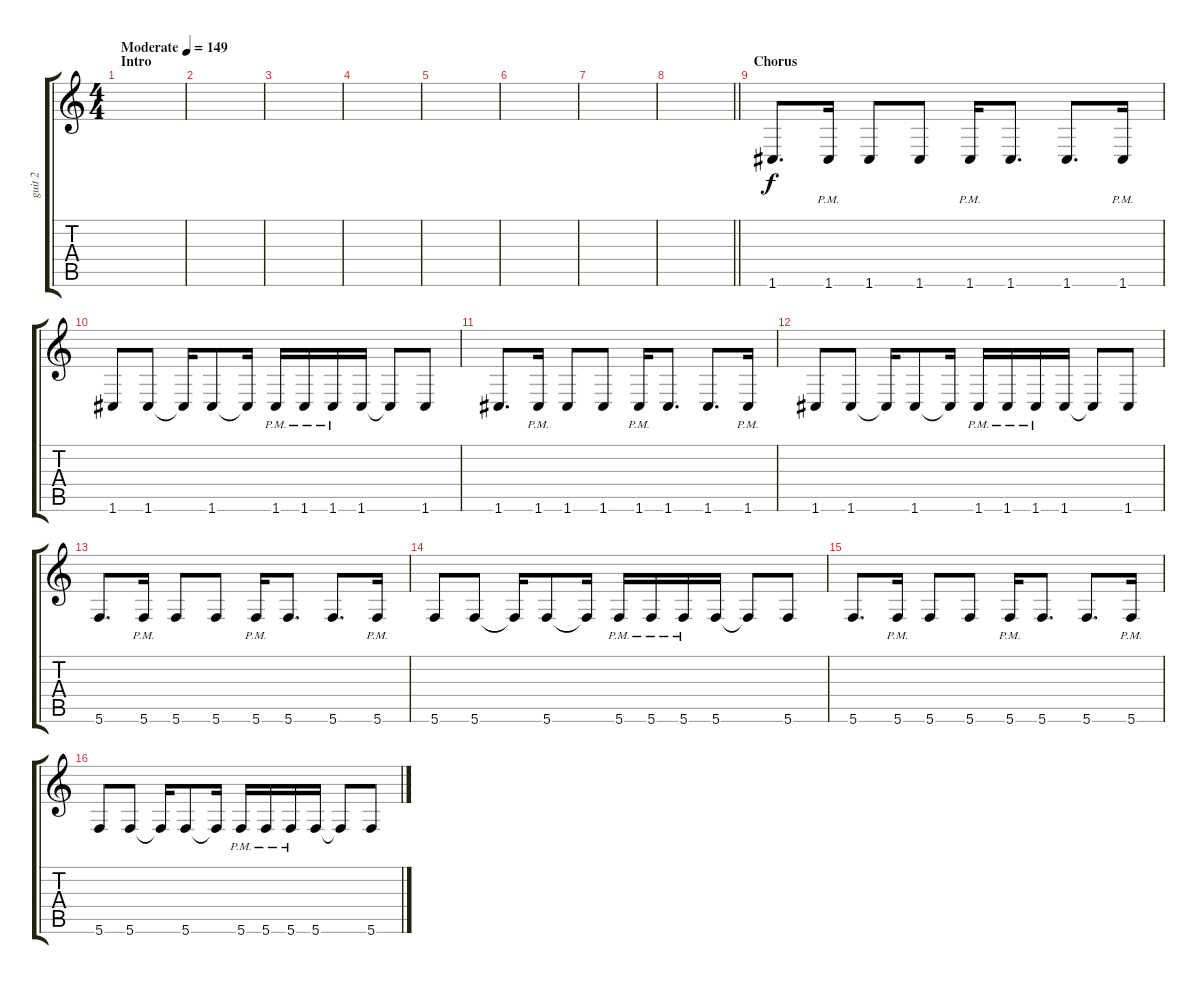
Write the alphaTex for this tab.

\track ("guit 2" "guit 2") {instrument distortionguitar}
\staff {score tabs}
\tuning (D4 A3 F3 C3 G2 C2) {hide}
\ts (4 4)
\section ("" "Intro")
\tempo (149 "Moderate")
\clef g2
\ks c
|
|
|
|
|
|
|
\barLineRight lightlight
|
\section ("" "Chorus")
1.6.8{d} 1.6{pm}.16 1.6.8 1.6.8 1.6{pm}.16 1.6.8{d} 1.6.8{d} 1.6{pm}.16 |
1.6.8 1.6.8 1.6{t}.16 1.6.8 1.6{t}.16 1.6{pm}.16 1.6{pm}.16 1.6{pm}.16 1.6.16 1.6{t}.8 1.6.8 |
1.6.8{d} 1.6{pm}.16 1.6.8 1.6.8 1.6{pm}.16 1.6.8{d} 1.6.8{d} 1.6{pm}.16 |
1.6.8 1.6.8 1.6{t}.16 1.6.8 1.6{t}.16 1.6{pm}.16 1.6{pm}.16 1.6{pm}.16 1.6.16 1.6{t}.8 1.6.8 |
5.6.8{d} 5.6{pm}.16 5.6.8 5.6.8 5.6{pm}.16 5.6.8{d} 5.6.8{d} 5.6{pm}.16 |
5.6.8 5.6.8 5.6{t}.16 5.6.8 5.6{t}.16 5.6{pm}.16 5.6{pm}.16 5.6{pm}.16 5.6.16 5.6{t}.8 5.6.8 |
5.6.8{d} 5.6{pm}.16 5.6.8 5.6.8 5.6{pm}.16 5.6.8{d} 5.6.8{d} 5.6{pm}.16 |
5.6.8 5.6.8 5.6{t}.16 5.6.8 5.6{t}.16 5.6{pm}.16 5.6{pm}.16 5.6{pm}.16 5.6.16 5.6{t}.8 5.6.8
